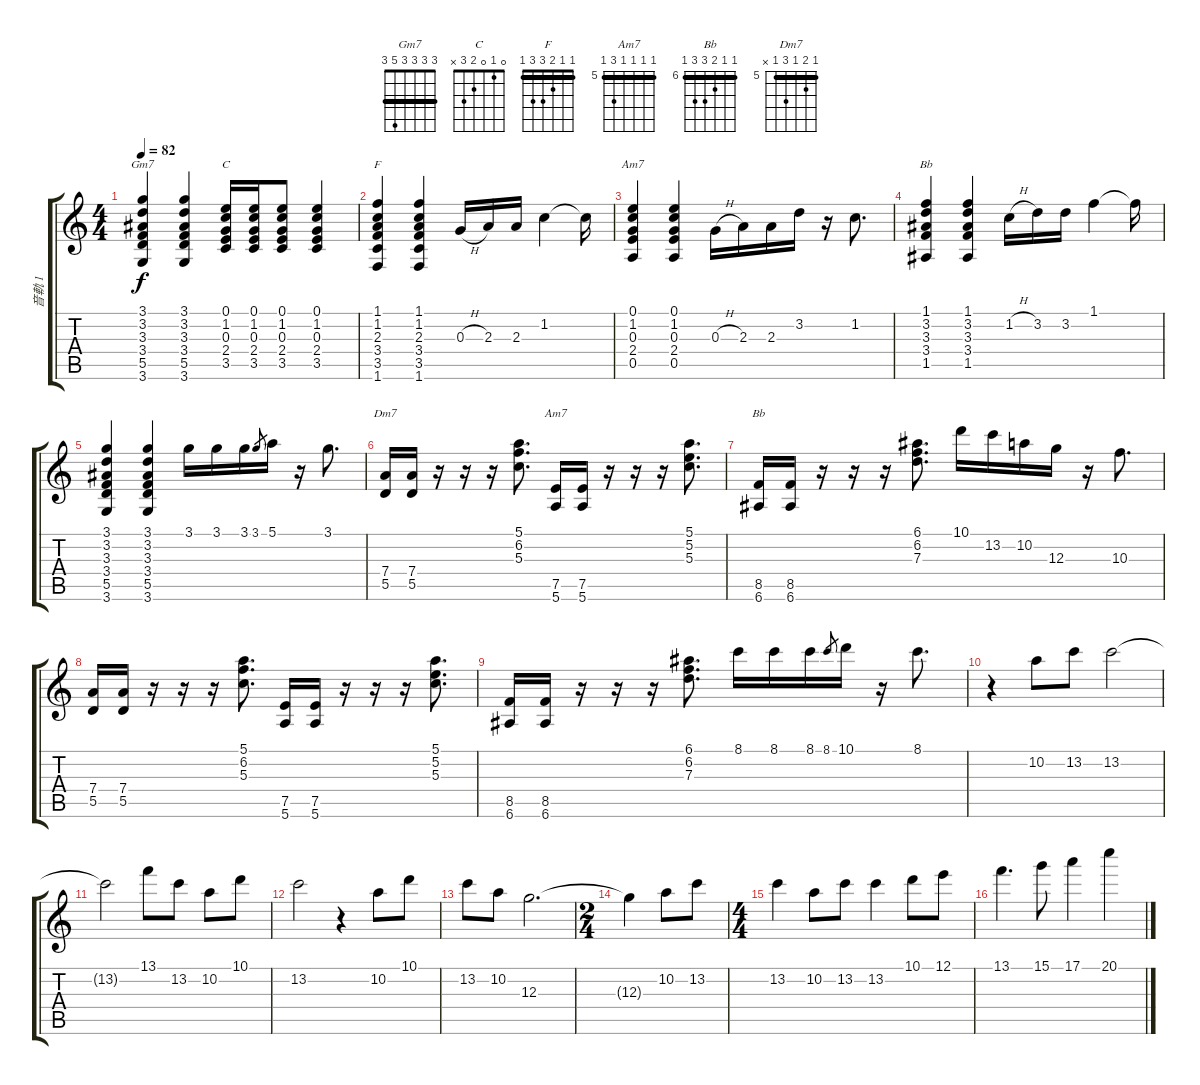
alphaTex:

\track ("音軌 1" "音軌 1") {instrument electricguitarjazz}
\staff {score tabs}
\tuning (E4 B3 G3 D3 A2 E2) {hide}
\chord ("Gm7" 3 3 3 3 5 3) {barre 3}
\chord ("C" 0 1 0 2 3 x)
\chord ("F" 1 1 2 3 3 1) {barre 1}
\chord ("Am7" 0 1 0 2 0 x)
\chord ("Bb" 1 3 3 3 1 x) {barre 1}
\chord ("Dm7" 5 6 5 7 5 x) {firstfret 5 barre 5}
\chord ("Am7" 5 5 5 5 7 5) {firstfret 5 barre 5}
\chord ("Bb" 6 6 7 8 8 6) {firstfret 6 barre 6}
\ts (4 4)
\tempo 82
\clef g2
\ks c
(3.1 3.2 3.3 3.4 5.5 3.6).4{ch "Gm7" dy f} (3.1 3.2 3.3 3.4 5.5 3.6).4 (0.1 1.2 0.3 2.4 3.5).16{ch "C"} (0.1 1.2 0.3 2.4 3.5).16 (0.1 1.2 0.3 2.4 3.5).8 (0.1 1.2 0.3 2.4 3.5).4 |
(1.1 1.2 2.3 3.4 3.5 1.6).4{ch "F"} (1.1 1.2 2.3 3.4 3.5 1.6).4 0.3{h}.16 2.3.16 2.3.16 1.2.4 1.2{t}.16 |
(0.1 1.2 0.3 2.4 0.5).4{ch "Am7"} (0.1 1.2 0.3 2.4 0.5).4 0.3{h}.16 2.3.16 2.3.16 3.2.16 r.16 1.2.8{d} |
(1.1 3.2 3.3 3.4 1.5).4{ch "Bb"} (1.1 3.2 3.3 3.4 1.5).4 1.2{h}.16 3.2.16 3.2.16 1.1.4 1.1{t}.16 |
(3.1 3.2 3.3 3.4 5.5 3.6).4 (3.1 3.2 3.3 3.4 5.5 3.6).4 3.1.16 3.1.16 3.1.16 3.1.8{gr} 5.1.16 r.16 3.1.8{d} |
(7.4 5.5).16{ch "Dm7"} (7.4 5.5).16 r.16 r.16 r.16 (5.1 6.2 5.3).8{d} (7.5 5.6).16{ch "Am7"} (7.5 5.6).16 r.16 r.16 r.16 (5.1 5.2 5.3).8{d} |
(8.5 6.6).16{ch "Bb"} (8.5 6.6).16 r.16 r.16 r.16 (6.1 6.2 7.3).8{d} 10.1.16 13.2.16 10.2.16 12.3.16 r.16 10.3.8{d} |
(7.4 5.5).16 (7.4 5.5).16 r.16 r.16 r.16 (5.1 6.2 5.3).8{d} (7.5 5.6).16 (7.5 5.6).16 r.16 r.16 r.16 (5.1 5.2 5.3).8{d} |
(8.5 6.6).16 (8.5 6.6).16 r.16 r.16 r.16 (6.1 6.2 7.3).8{d} 8.1.16 8.1.16 8.1.16 8.1.8{gr} 10.1.16 r.16 8.1.8{d} |
r.4 10.2.8{instrument overdrivenguitar} 13.2.8 13.2.2 |
13.2{t}.2 13.1.8 13.2.8 10.2.8 10.1.8 |
13.2.2 r.4 10.2.8 10.1.8 |
13.2.8 10.2.8 12.3.2{d} |
\ts (2 4)
12.3{t}.4 10.2.8 13.2.8 |
\ts (4 4)
13.2.4 10.2.8 13.2.8 13.2.4 10.1.8 12.1.8 |
13.1.4{d} 15.1.8 17.1.4 20.1.4
